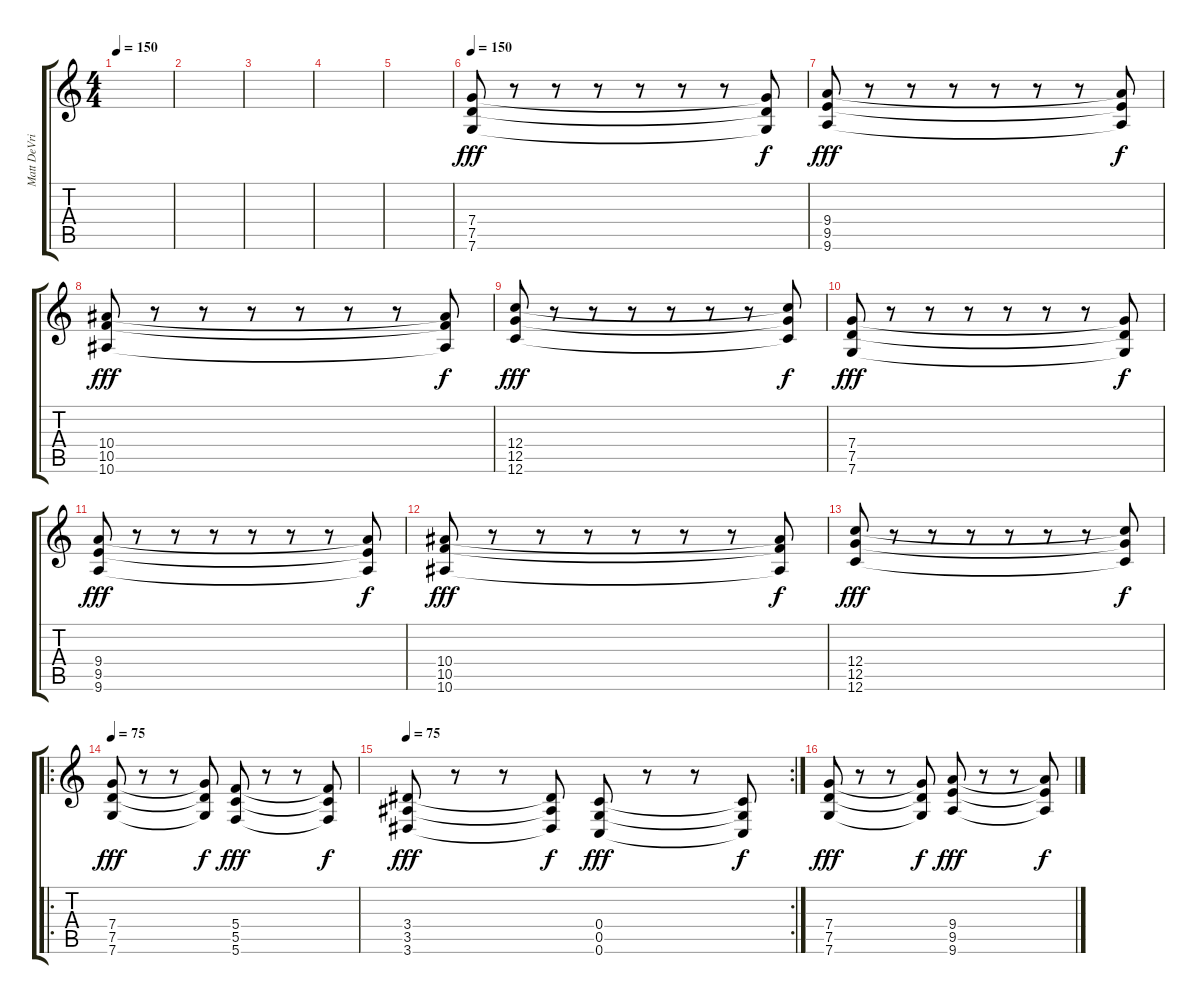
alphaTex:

\track ("Matt DeVries" "Matt DeVri") {instrument distortionguitar}
\staff {score tabs}
\tuning (D4 A3 F3 C3 G2 C2) {hide}
\ts (4 4)
\tempo 150
\clef g2
\ks c
|
|
|
|
|
\tempo 150
(7.4 7.5 7.6).8{dy fff} r.8 r.8 r.8 r.8 r.8 r.8 (7.4{t} 7.5{t} 7.6{t}).8{dy f} |
(9.4 9.5 9.6).8{dy fff} r.8 r.8 r.8 r.8 r.8 r.8 (9.4{t} 9.5{t} 9.6{t}).8{dy f} |
(10.4 10.5 10.6).8{dy fff} r.8 r.8 r.8 r.8 r.8 r.8 (10.4{t} 10.5{t} 10.6{t}).8{dy f} |
(12.4 12.5 12.6).8{dy fff} r.8 r.8 r.8 r.8 r.8 r.8 (12.4{t} 12.5{t} 12.6{t}).8{dy f} |
(7.4 7.5 7.6).8{dy fff} r.8 r.8 r.8 r.8 r.8 r.8 (7.4{t} 7.5{t} 7.6{t}).8{dy f} |
(9.4 9.5 9.6).8{dy fff} r.8 r.8 r.8 r.8 r.8 r.8 (9.4{t} 9.5{t} 9.6{t}).8{dy f} |
(10.4 10.5 10.6).8{dy fff} r.8 r.8 r.8 r.8 r.8 r.8 (10.4{t} 10.5{t} 10.6{t}).8{dy f} |
(12.4 12.5 12.6).8{dy fff} r.8 r.8 r.8 r.8 r.8 r.8 (12.4{t} 12.5{t} 12.6{t}).8{dy f} |
\ro
\tempo 75
(7.4 7.5 7.6).8{dy fff} r.8 r.8 (7.4{t} 7.5{t} 7.6{t}).8{dy f} (5.4 5.5 5.6).8{dy fff} r.8 r.8 (5.4{t} 5.5{t} 5.6{t}).8{dy f} |
\rc 2
\tempo 75
(3.4 3.5 3.6).8{dy fff} r.8 r.8 (3.4{t} 3.5{t} 3.6{t}).8{dy f} (0.4 0.5 0.6).8{dy fff} r.8 r.8 (0.4{t} 0.5{t} 0.6{t}).8{dy f} |
(7.4 7.5 7.6).8{dy fff} r.8 r.8 (7.4{t} 7.5{t} 7.6{t}).8{dy f} (9.4 9.5 9.6).8{dy fff} r.8 r.8 (9.4{t} 9.5{t} 9.6{t}).8{dy f}
